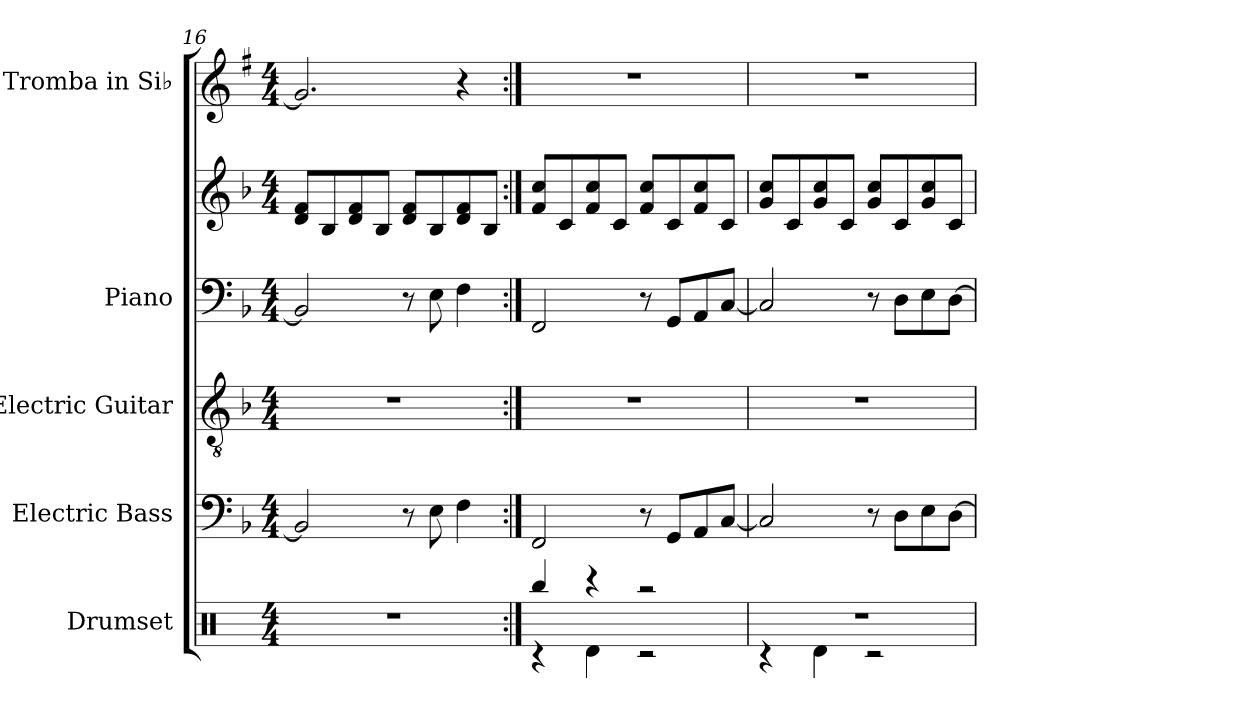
**kern	**kern	**kern	**kern	**kern	**kern
*part5	*part4	*part3	*part2	*part2	*part1
*staff6	*staff5	*staff4	*staff3	*staff2	*staff1
*I"Drumset	*I"Electric Bass	*I"Electric Guitar	*I"Piano	*	*I"Tromba in Si♭
*I'Drs.	*I'El. B.	*I'El. Guit.	*I'Pno.	*	*I'Tr. Si♭
*clefX	*clefF4	*clefGv2	*clefF4	*clefG2	*clefG2
*	*ITrd7c12	*	*	*	*ITrd1c2
*k[]	*k[b-]	*k[b-]	*k[b-]	*k[b-]	*k[b-]
*M4/4	*M4/4	*M4/4	*M4/4	*M4/4	*M4/4
=16	=16	=16	=16	=16	=16
1r	2BBB-/]	1r	2BB-/]	8d/ 8f/L	2.f/]
.	.	.	.	8B-/	.
.	.	.	.	8d/ 8f/	.
.	.	.	.	8B-/J	.
.	8r	.	8r	8d/ 8f/L	.
.	8EE\	.	8E\	8B-/	.
.	4FF\	.	4F\	8d/ 8f/	4r
.	.	.	.	8B-/J	.
!!LO:LB:g=z
=17:|!	=17:|!	=17:|!	=17:|!	=17:|!	=17:|!
*^	*	*	*	*	*
4Rbb/	4r	2FFF/	1r	2FF/	8f/ 8cc/L	1r
.	.	.	.	.	8c/	.
4r	4Rd\	.	.	.	8f/ 8cc/	.
.	.	.	.	.	8c/J	.
2r	2r	8r	.	8r	8f/ 8cc/L	.
.	.	8GGG/L	.	8GG/L	8c/	.
.	.	8AAA/	.	8AA/	8f/ 8cc/	.
.	.	[8CC/J	.	[8C/J	8c/J	.
=18	=18	=18	=18	=18	=18	=18
1r	4r	2CC/]	1r	2C/]	8g/ 8cc/L	1r
.	.	.	.	.	8c/	.
.	4Rd\	.	.	.	8g/ 8cc/	.
.	.	.	.	.	8c/J	.
.	2r	8r	.	8r	8g/ 8cc/L	.
.	.	8DD\L	.	8D\L	8c/	.
.	.	8EE\	.	8E\	8g/ 8cc/	.
.	.	[8DD\J	.	[8D\J	8c/J	.
*v	*v	*	*	*	*	*
=	=	=	=	=	=
*-	*-	*-	*-	*-	*-
